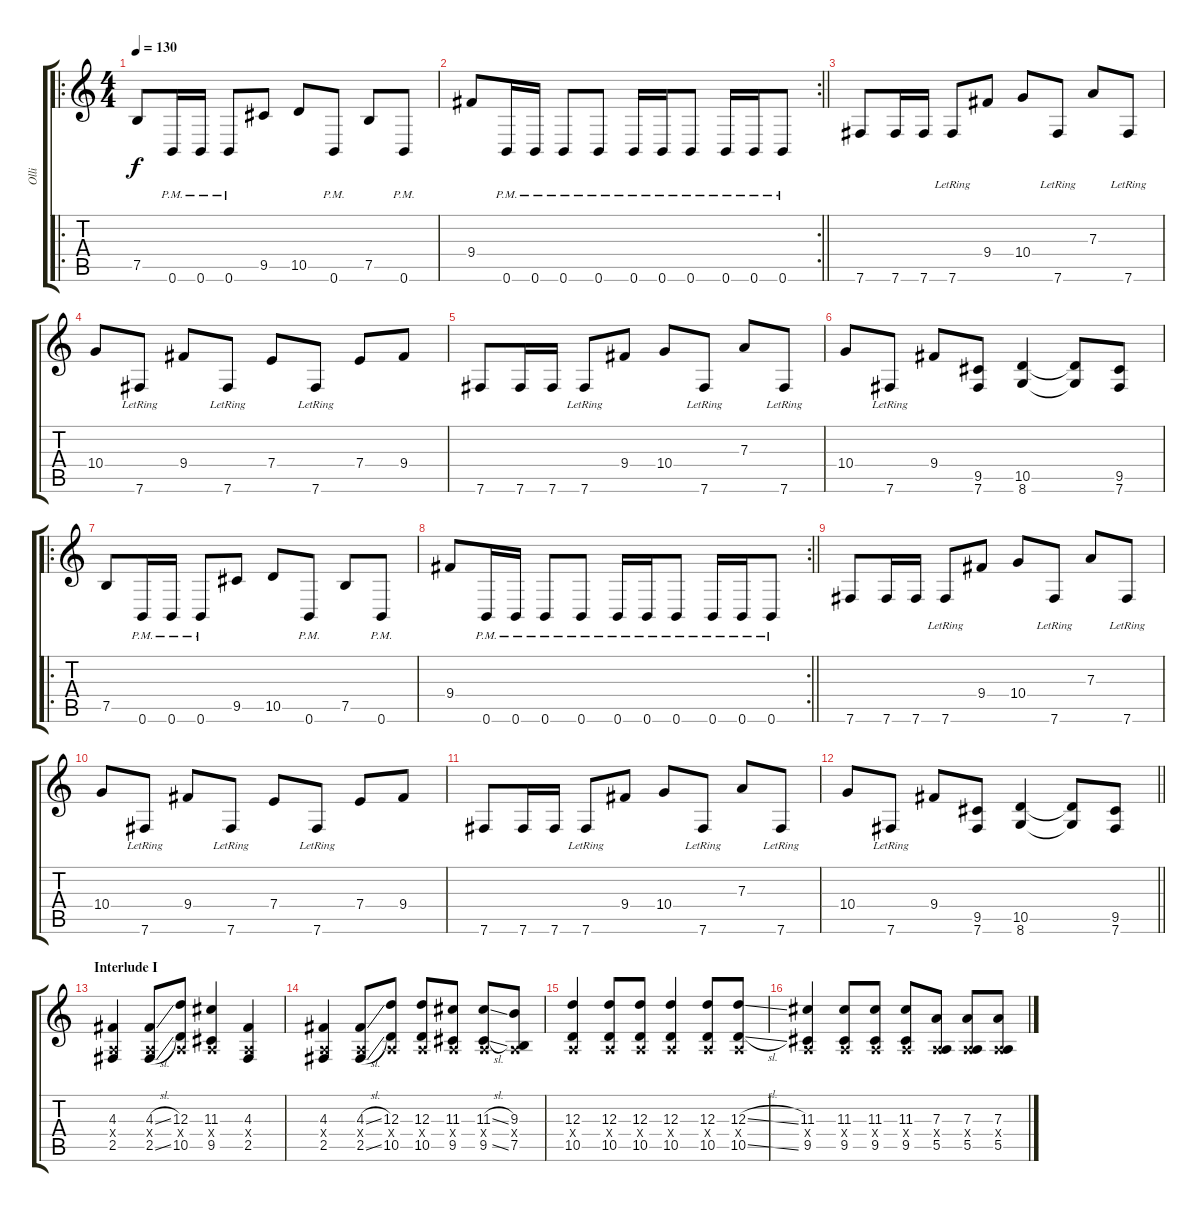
\track ("Olli" "Olli") {instrument distortionguitar}
\staff {score tabs}
\tuning (B3 Gb3 D3 A2 E2 B1) {hide}
\ro
\ts (4 4)
\tempo 130
\clef g2
\ks c
7.5.8{dy f} 0.6{pm}.16 0.6{pm}.16 0.6{pm}.8 9.5.8 10.5.8 0.6{pm}.8 7.5.8 0.6{pm}.8 |
\rc 2
\barLineRight lightlight
9.4.8 0.6{pm}.16 0.6{pm}.16 0.6{pm}.8 0.6{pm}.8 0.6{pm}.16 0.6{pm}.16 0.6{pm}.8 0.6{pm}.16 0.6{pm}.16 0.6{pm}.8 |
7.6.8 7.6.16 7.6.16 7.6{lr}.8 9.4.8 10.4.8 7.6{lr}.8 7.3.8 7.6{lr}.8 |
10.4.8 7.6{lr}.8 9.4.8 7.6{lr}.8 7.4.8 7.6{lr}.8 7.4.8 9.4.8 |
7.6.8 7.6.16 7.6.16 7.6{lr}.8 9.4.8 10.4.8 7.6{lr}.8 7.3.8 7.6{lr}.8 |
10.4.8 7.6{lr}.8 9.4.8 (9.5 7.6).8 (10.5 8.6).4 (10.5{t} 8.6{t}).8 (9.5 7.6).8 |
\ro
7.5.8 0.6{pm}.16 0.6{pm}.16 0.6{pm}.8 9.5.8 10.5.8 0.6{pm}.8 7.5.8 0.6{pm}.8 |
\rc 2
\barLineRight lightlight
9.4.8 0.6{pm}.16 0.6{pm}.16 0.6{pm}.8 0.6{pm}.8 0.6{pm}.16 0.6{pm}.16 0.6{pm}.8 0.6{pm}.16 0.6{pm}.16 0.6{pm}.8 |
7.6.8 7.6.16 7.6.16 7.6{lr}.8 9.4.8 10.4.8 7.6{lr}.8 7.3.8 7.6{lr}.8 |
10.4.8 7.6{lr}.8 9.4.8 7.6{lr}.8 7.4.8 7.6{lr}.8 7.4.8 9.4.8 |
7.6.8 7.6.16 7.6.16 7.6{lr}.8 9.4.8 10.4.8 7.6{lr}.8 7.3.8 7.6{lr}.8 |
\barLineRight lightlight
10.4.8 7.6{lr}.8 9.4.8 (9.5 7.6).8 (10.5 8.6).4 (10.5{t} 8.6{t}).8 (9.5 7.6).8 |
\section ("" "Interlude I")
(4.3 0.4{x} 2.5).4 (4.3{sl} 0.4{x} 2.5{sl}).8 (12.3 0.4{x} 10.5).8 (11.3 0.4{x} 9.5).4 (4.3 0.4{x} 2.5).4 |
(4.3 0.4{x} 2.5).4 (4.3{sl} 0.4{x} 2.5{sl}).8 (12.3 0.4{x} 10.5).8 (12.3 0.4{x} 10.5).8 (11.3 0.4{x} 9.5).8 (11.3{sl} 0.4{x} 9.5{sl}).8 (9.3 0.4{x} 7.5).8 |
(12.3 0.4{x} 10.5).4 (12.3 0.4{x} 10.5).8 (12.3 0.4{x} 10.5).8 (12.3 0.4{x} 10.5).4 (12.3 0.4{x} 10.5).8 (12.3{sl} 0.4{x} 10.5{sl}).8 |
(11.3 0.4{x} 9.5).4 (11.3 0.4{x} 9.5).8 (11.3 0.4{x} 9.5).8 (11.3 0.4{x} 9.5).8 (7.3 0.4{x} 5.5).8 (7.3 0.4{x} 5.5).8 (7.3 0.4{x} 5.5).8
